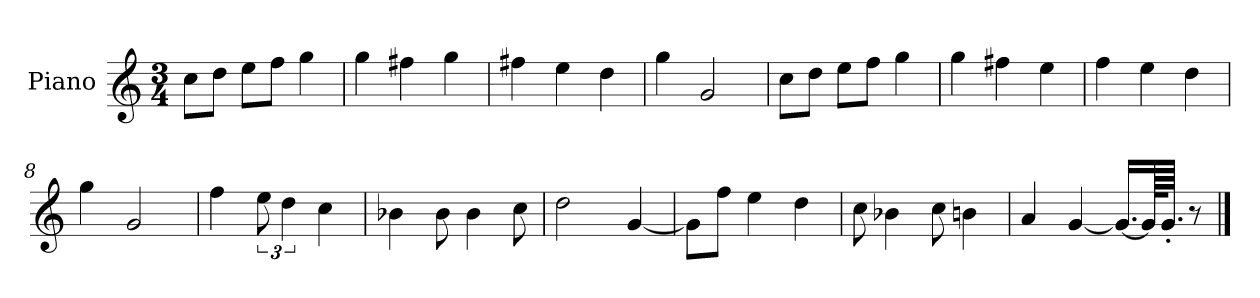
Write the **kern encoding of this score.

**kern
*part1
*staff1
*I"Piano
*I'P-no
*clefG2
*k[]
*M3/4
*MM164
=1
8cc\L
8dd\J
8ee\L
8ff\J
4gg\
=2
4gg\
4ff#X\
4gg\
=3
4ff#X\
4ee\
4dd\
=4
4gg\
2g/
=5
8cc\L
8dd\J
8ee\L
8ff\J
4gg\
=6
4gg\
4ff#X\
4ee\
=7
4ff\
4ee\
4dd\
=8
4gg\
2g/
=9
4ff\
12ee\
6dd\
4cc\
!!LO:LB:g=z
=10
4b-X\
8b-\
4b-\
8cc\
=11
2dd\
[4g/
=12
8g\L]
8ff\J
4ee\
4dd\
=13
8cc\
4b-X\
8cc\
4bn\
=14
4a/
[4g/
16.g/LL_
128g/KLL]
64.g'/JJJJ
8r
==
*-
